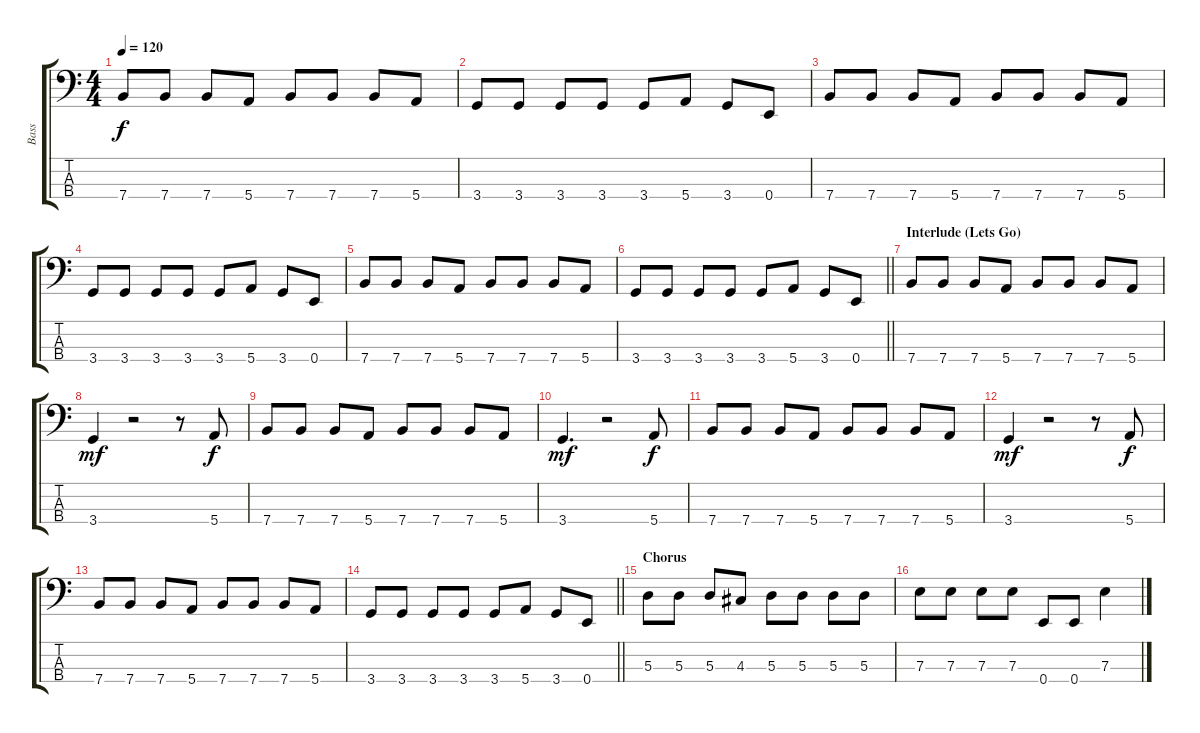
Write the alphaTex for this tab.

\track ("Bass" "Bass") {instrument electricbassfinger}
\staff {score tabs}
\tuning (G2 D2 A1 E1) {hide}
\ts (4 4)
\tempo 120
\clef f4
\ks c
7.4.8{dy f} 7.4.8 7.4.8 5.4.8 7.4.8 7.4.8 7.4.8 5.4.8 |
3.4.8 3.4.8 3.4.8 3.4.8 3.4.8 5.4.8 3.4.8 0.4.8 |
7.4.8 7.4.8 7.4.8 5.4.8 7.4.8 7.4.8 7.4.8 5.4.8 |
3.4.8 3.4.8 3.4.8 3.4.8 3.4.8 5.4.8 3.4.8 0.4.8 |
7.4.8 7.4.8 7.4.8 5.4.8 7.4.8 7.4.8 7.4.8 5.4.8 |
\barLineRight lightlight
3.4.8 3.4.8 3.4.8 3.4.8 3.4.8 5.4.8 3.4.8 0.4.8 |
\section ("" "Interlude (Lets Go)")
7.4.8 7.4.8 7.4.8 5.4.8 7.4.8 7.4.8 7.4.8 5.4.8 |
3.4.4{dy mf} r.2 r.8 5.4.8{dy f} |
7.4.8 7.4.8 7.4.8 5.4.8 7.4.8 7.4.8 7.4.8 5.4.8 |
3.4.4{d dy mf} r.2 5.4.8{dy f} |
7.4.8 7.4.8 7.4.8 5.4.8 7.4.8 7.4.8 7.4.8 5.4.8 |
3.4.4{dy mf} r.2 r.8 5.4.8{dy f} |
7.4.8 7.4.8 7.4.8 5.4.8 7.4.8 7.4.8 7.4.8 5.4.8 |
\barLineRight lightlight
3.4.8 3.4.8 3.4.8 3.4.8 3.4.8 5.4.8 3.4.8 0.4.8 |
\section ("" "Chorus")
5.3.8 5.3.8 5.3.8 4.3.8 5.3.8 5.3.8 5.3.8 5.3.8 |
7.3.8 7.3.8 7.3.8 7.3.8 0.4.8 0.4.8 7.3.4
